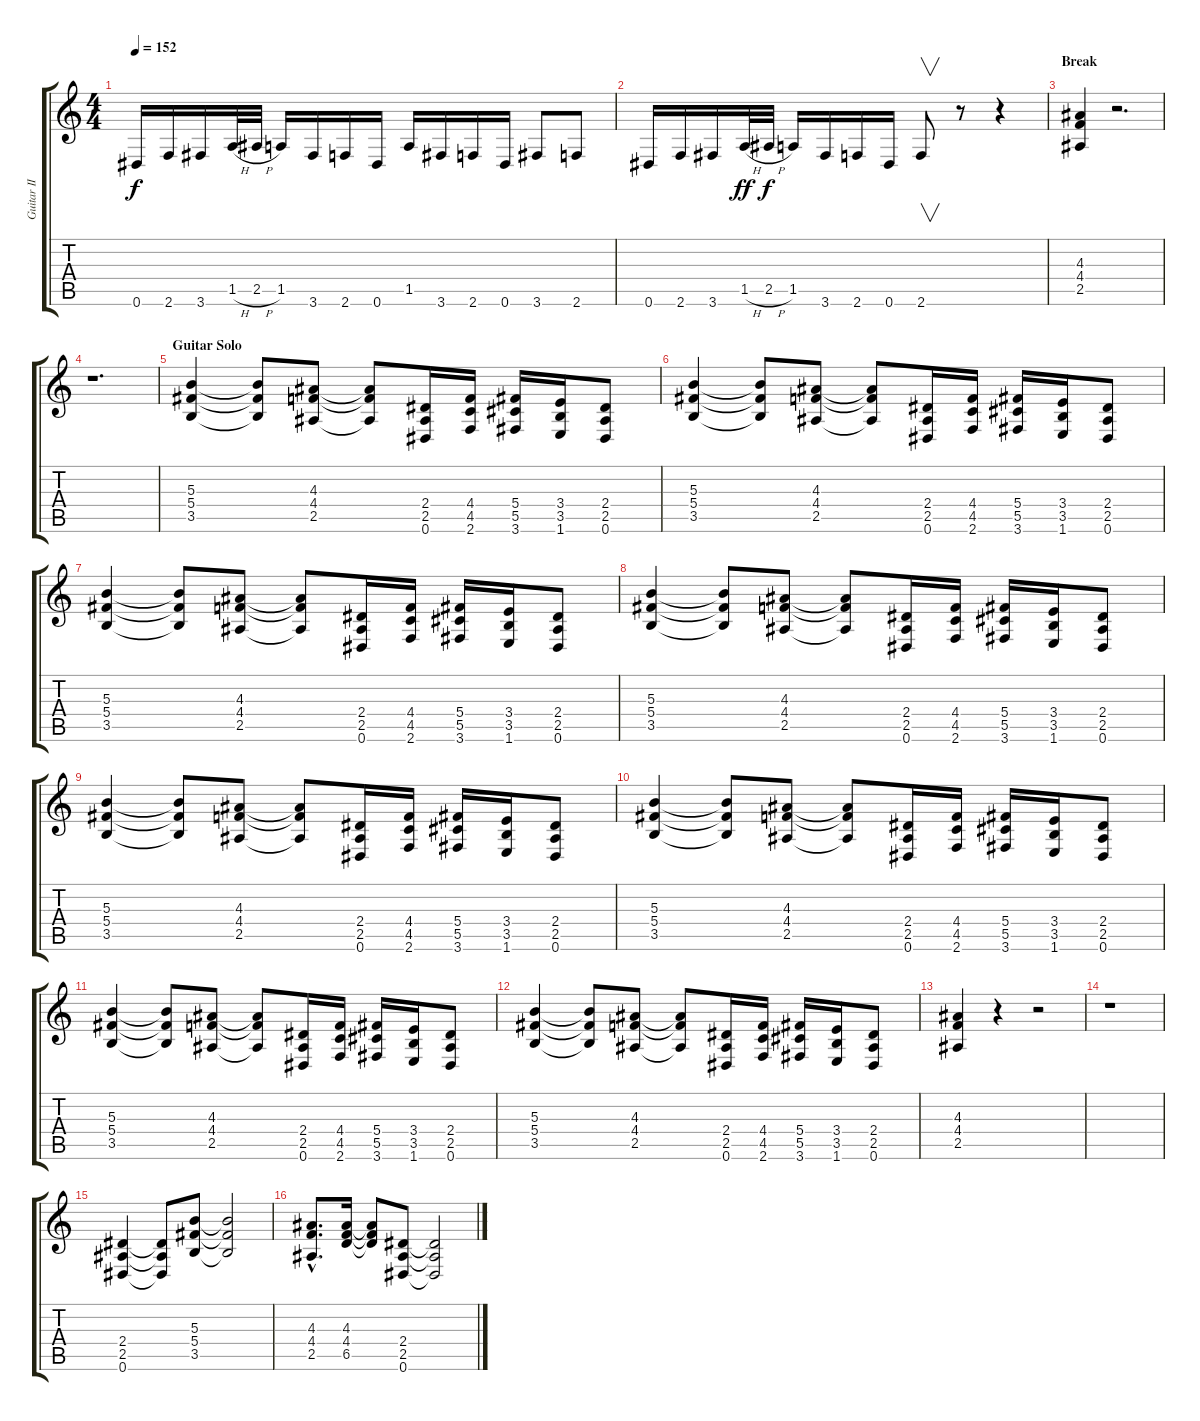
\track ("Guitar II" "Guitar II") {instrument overdrivenguitar}
\staff {score tabs}
\tuning (Eb4 Bb3 Gb3 Db3 Ab2 Eb2) {hide}
\ts (4 4)
\tempo 152
\clef g2
\ks c
0.6.16{dy f} 2.6.16 3.6.16 1.5{h}.32 2.5{h}.32 1.5.16 3.6.16 2.6.16 0.6.16 1.5.16 3.6.16 2.6.16 0.6.16 3.6.8 2.6.8 |
0.6.16 2.6.16 3.6.16 1.5{h}.32{dy ff} 2.5{h}.32{dy f} 1.5.16 3.6.16 2.6.16 0.6.16 2.6.8{v} r.8 r.4 |
\section ("" "Break")
(4.3 4.4 2.5).4 r.2{d} |
r.1{d} |
\section ("" "Guitar Solo")
(5.3 5.4 3.5).4 (5.3{t} 5.4{t} 3.5{t}).8 (4.3 4.4 2.5).8 (4.3{t} 4.4{t} 2.5{t}).8 (2.4 2.5 0.6).16 (4.4 4.5 2.6).16 (5.4 5.5 3.6).16 (3.4 3.5 1.6).16 (2.4 2.5 0.6).8 |
(5.3 5.4 3.5).4 (5.3{t} 5.4{t} 3.5{t}).8 (4.3 4.4 2.5).8 (4.3{t} 4.4{t} 2.5{t}).8 (2.4 2.5 0.6).16 (4.4 4.5 2.6).16 (5.4 5.5 3.6).16 (3.4 3.5 1.6).16 (2.4 2.5 0.6).8 |
(5.3 5.4 3.5).4 (5.3{t} 5.4{t} 3.5{t}).8 (4.3 4.4 2.5).8 (4.3{t} 4.4{t} 2.5{t}).8 (2.4 2.5 0.6).16 (4.4 4.5 2.6).16 (5.4 5.5 3.6).16 (3.4 3.5 1.6).16 (2.4 2.5 0.6).8 |
(5.3 5.4 3.5).4 (5.3{t} 5.4{t} 3.5{t}).8 (4.3 4.4 2.5).8 (4.3{t} 4.4{t} 2.5{t}).8 (2.4 2.5 0.6).16 (4.4 4.5 2.6).16 (5.4 5.5 3.6).16 (3.4 3.5 1.6).16 (2.4 2.5 0.6).8 |
(5.3 5.4 3.5).4 (5.3{t} 5.4{t} 3.5{t}).8 (4.3 4.4 2.5).8 (4.3{t} 4.4{t} 2.5{t}).8 (2.4 2.5 0.6).16 (4.4 4.5 2.6).16 (5.4 5.5 3.6).16 (3.4 3.5 1.6).16 (2.4 2.5 0.6).8 |
(5.3 5.4 3.5).4 (5.3{t} 5.4{t} 3.5{t}).8 (4.3 4.4 2.5).8 (4.3{t} 4.4{t} 2.5{t}).8 (2.4 2.5 0.6).16 (4.4 4.5 2.6).16 (5.4 5.5 3.6).16 (3.4 3.5 1.6).16 (2.4 2.5 0.6).8 |
(5.3 5.4 3.5).4 (5.3{t} 5.4{t} 3.5{t}).8 (4.3 4.4 2.5).8 (4.3{t} 4.4{t} 2.5{t}).8 (2.4 2.5 0.6).16 (4.4 4.5 2.6).16 (5.4 5.5 3.6).16 (3.4 3.5 1.6).16 (2.4 2.5 0.6).8 |
(5.3 5.4 3.5).4 (5.3{t} 5.4{t} 3.5{t}).8 (4.3 4.4 2.5).8 (4.3{t} 4.4{t} 2.5{t}).8 (2.4 2.5 0.6).16 (4.4 4.5 2.6).16 (5.4 5.5 3.6).16 (3.4 3.5 1.6).16 (2.4 2.5 0.6).8 |
(4.3 4.4 2.5).4 r.4 r.2 |
r.1 |
(2.4 2.5 0.6).4 (2.4{t} 2.5{t} 0.6{t}).8 (5.3 5.4 3.5).8 (5.3{t} 5.4{t} 3.5{t}).2 |
(4.3{hac} 4.4{hac} 2.5{hac}).8{d} (4.3 4.4 6.5).16 (4.3{t} 4.4{t} 6.5{t}).8 (2.4 2.5 0.6).8 (2.4{t} 2.5{t} 0.6{t}).2
